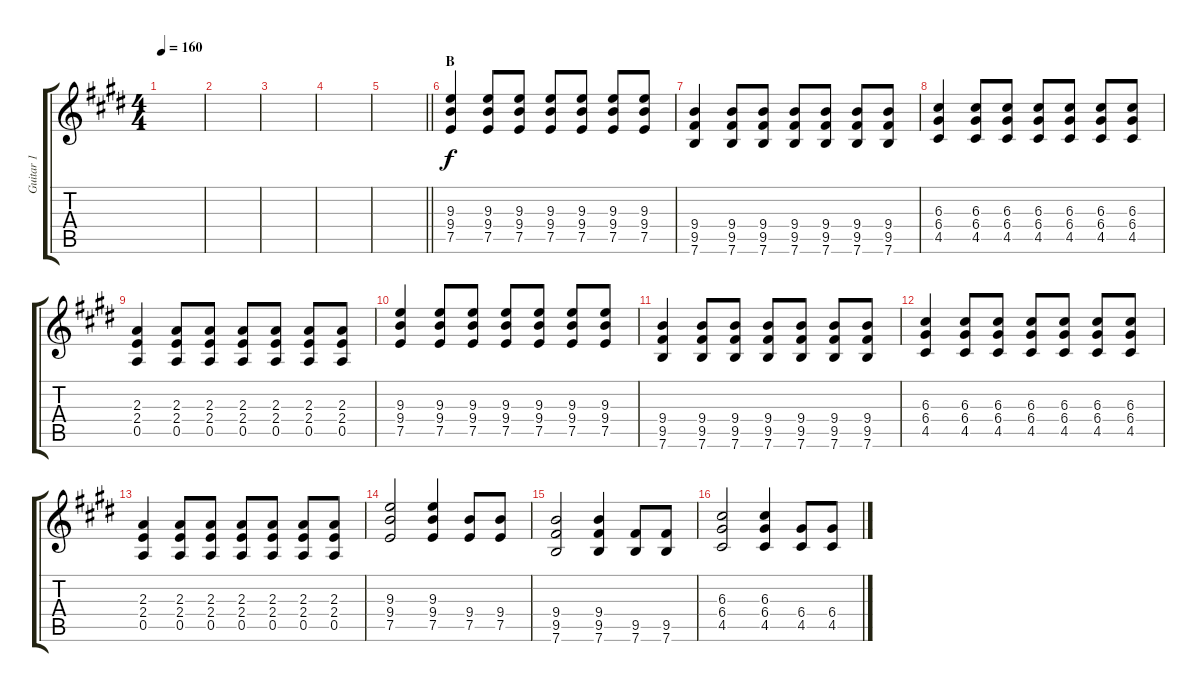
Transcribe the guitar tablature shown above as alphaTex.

\track ("Guitar 1" "Guitar 1") {instrument distortionguitar}
\staff {score tabs}
\tuning (E4 B3 G3 D3 A2 E2) {hide}
\ts (4 4)
\tempo 160
\clef g2
\ks e
|
|
|
|
\barLineRight lightlight
|
\section ("" "B")
(9.3 9.4 7.5).4 (9.3 9.4 7.5).8 (9.3 9.4 7.5).8 (9.3 9.4 7.5).8 (9.3 9.4 7.5).8 (9.3 9.4 7.5).8 (9.3 9.4 7.5).8 |
(9.4 9.5 7.6).4 (9.4 9.5 7.6).8 (9.4 9.5 7.6).8 (9.4 9.5 7.6).8 (9.4 9.5 7.6).8 (9.4 9.5 7.6).8 (9.4 9.5 7.6).8 |
(6.3 6.4 4.5).4 (6.3 6.4 4.5).8 (6.3 6.4 4.5).8 (6.3 6.4 4.5).8 (6.3 6.4 4.5).8 (6.3 6.4 4.5).8 (6.3 6.4 4.5).8 |
(2.3 2.4 0.5).4 (2.3 2.4 0.5).8 (2.3 2.4 0.5).8 (2.3 2.4 0.5).8 (2.3 2.4 0.5).8 (2.3 2.4 0.5).8 (2.3 2.4 0.5).8 |
(9.3 9.4 7.5).4 (9.3 9.4 7.5).8 (9.3 9.4 7.5).8 (9.3 9.4 7.5).8 (9.3 9.4 7.5).8 (9.3 9.4 7.5).8 (9.3 9.4 7.5).8 |
(9.4 9.5 7.6).4 (9.4 9.5 7.6).8 (9.4 9.5 7.6).8 (9.4 9.5 7.6).8 (9.4 9.5 7.6).8 (9.4 9.5 7.6).8 (9.4 9.5 7.6).8 |
(6.3 6.4 4.5).4 (6.3 6.4 4.5).8 (6.3 6.4 4.5).8 (6.3 6.4 4.5).8 (6.3 6.4 4.5).8 (6.3 6.4 4.5).8 (6.3 6.4 4.5).8 |
(2.3 2.4 0.5).4 (2.3 2.4 0.5).8 (2.3 2.4 0.5).8 (2.3 2.4 0.5).8 (2.3 2.4 0.5).8 (2.3 2.4 0.5).8 (2.3 2.4 0.5).8 |
(9.3 9.4 7.5).2 (9.3 9.4 7.5).4 (9.4 7.5).8 (9.4 7.5).8 |
(9.4 9.5 7.6).2 (9.4 9.5 7.6).4 (9.5 7.6).8 (9.5 7.6).8 |
(6.3 6.4 4.5).2 (6.3 6.4 4.5).4 (6.4 4.5).8 (6.4 4.5).8
